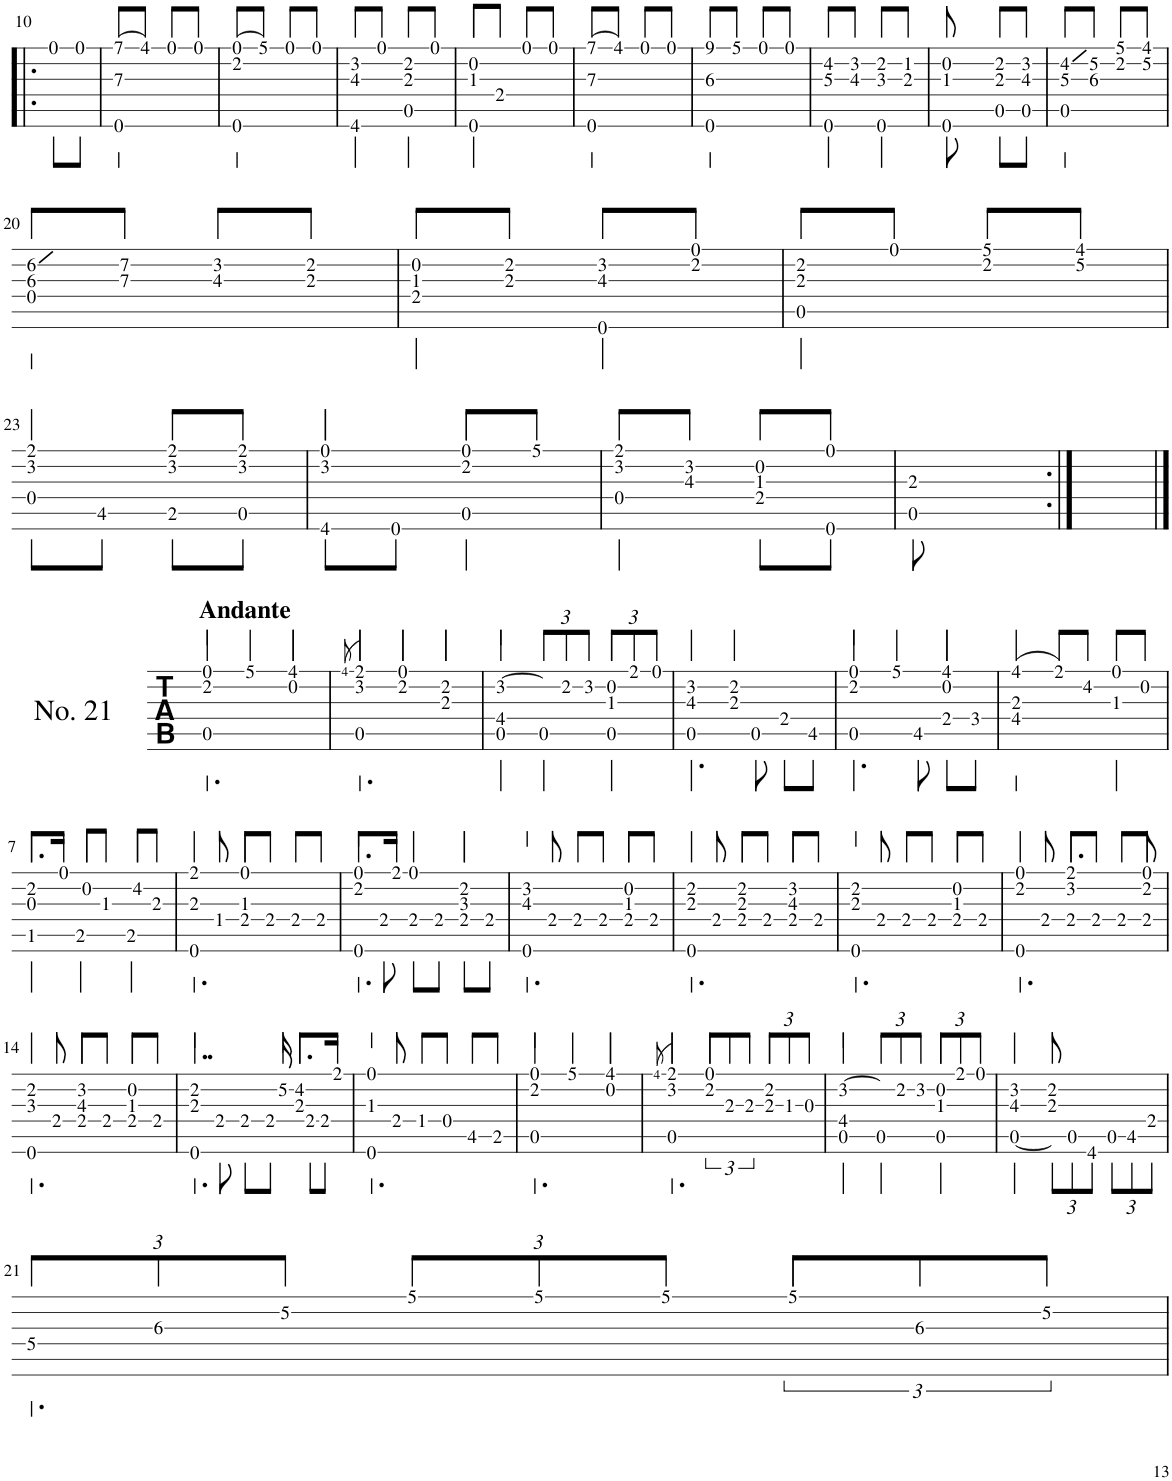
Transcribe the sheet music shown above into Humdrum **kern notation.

**kern
*part1
*staff1
*I"Guitar
*I'Guit.
!!LO:PB:g=z
*
*k[f#c#g#]
*M2/4
=10!|:
8e\L
8e\J
=11
*^
(8b/L	2EE\ 2d\
8g#/J)	.
8e/L	.
8e/J	.
=12	=12
(8e/L	2EE\ 2c#\
8a/J)	.
8e/L	.
8e/J	.
=13	=13
8d/L	4GG#\ 4B\
8e/J	.
8c#/L	4AA\ 4A\
8e/J	.
=14	=14
*	*^
4B/	4EE\	8G#/L
.	.	8E/J
8e/L	4r	4r
8e/J	.	.
*	*v	*v
=15	=15
(8b/L	2EE\ 2d\
8g#/J)	.
8e/L	.
8e/J	.
=16	=16
8cc#/L	2EE\ 2c#\
8a/J	.
8e/L	.
8e/J	.
=17	=17
8B#X/ 8d#X/L	4EE\
8Bn/ 8dn/J	.
8A#X/ 8c#/L	4EE\
8An/ 8cn/J	.
=18	=18
8G#/ 8B/	8EE\
8r	8r
8A/ 8c#/L	8AA\L
8B/ 8d/J	8AA\J
=19	=19
8B#X/ 8d#X/L	2AA\
8c#/ 8e/J	.
8c#/ 8a/L	.
8e/ 8g#/J	.
!!LO:LB:g=z	!!
=20	=20
8c#/ 8e#X/L	2Dn\
8dn/ 8f#/J	.
8Bn/ 8d/L	.
8A/ 8c#/J	.
=21	=21
8G#/ 8B/L	4E\
8A/ 8c#/J	.
8B/ 8d/L	4EE\
8c#/ 8e/J	.
=22	=22
8A/ 8c#/L	4AA\
8e/J	.
8c#/ 8a/L	4r
8e/ 8g#/J	.
!!LO:LB:g=z	!!
=23	=23
4d/ 4f#/	8D\L
.	8C#\J
8d/ 8f#/L	8BB\L
8d/ 8f#/J	8AA\J
=24	=24
*	*^
4e/	8GG#\L	4d/
.	8EE\J	.
8e/L	4AA\	4c#/
8a/J	.	.
*	*v	*v
=25	=25
8d/ 8f#/L	4D\
8B/ 8d/J	.
8G#/ 8B/L	8E\L
8e/J	8EE\J
*v	*v
=26
8AA\ 8A\
8r
=27:|!
4r
!!LO:LB:g=z
==1
*stria6
*M3/4
*^
*	*^
!LO:TX:a:t=No. 21	!	!
!LO:TX:a:B:t=Andante	!	!
4e/	2.AA\	2c#/
4a/	.	.
4g#/	.	4B/
=2	=2	=2
(8qg#/	.	.
4f#/)	2.AA\	4d/
4e/	.	4c#/
4c#/	.	4A/
=3	=3	=3
[4d/	4AA\	2F#/
*Xbrackettup	*	*
12d/L]	4AA\	.
12c#/	.	.
12d/J	.	.
12B/L	4AA\	4G#/
12f#/	.	.
12e/J	.	.
*	*v	*v
=4	=4
4B/ 4d/	4.AA\
4A/ 4c#/	.
.	8AA\
4r	8E\L
.	8C#\J
=5	=5
*	*^
4e/	4.AA\	2c#/
4a/	.	.
.	8C#\	.
4g#/	8E\L	4B/
.	8E#X\J	.
*	*v	*v
=6	=6
(4g#/	2F#\ 2A\
8f#/L)	.
8d#X/J	.
8e/L	4G#\
8B/J	.
!!LO:LB:g=z	!!
=7	=7
*	*^
8.c#/L	4AA#X\	4F##X/
16e/Jk	.	.
4B/	4BB\	8BB/L
.	.	8G#/J
4d#X/	4BB\	8BB/L
.	.	8An/J
=8	=8	=8
4A/ 4f#/	2.EE\	8r
.	.	8D#X/
4G#/ 4e/	.	8E/L
.	.	8E/J
4r	.	8E/L
.	.	8E/J
=9	=9	=9
*	*	*^
8.e/L	2.EE\	2c#/	8r
.	.	.	8E\
16f#/Jk	.	.	.
4e/	.	.	8E\L
.	.	.	8E\J
4c#/	.	4A#X/	8E\L
.	.	.	8E\J
*	*	*v	*v
=10	=10	=10
2B/ 2d/	2.EE\	8r
.	.	8E/
.	.	8E/L
.	.	8E/J
4G#/ 4B/	.	8E/L
.	.	8E/J
=11	=11	=11
4A/ 4c#/	2.EE\	8r
.	.	8E/
4A/ 4c#/	.	8E/L
.	.	8E/J
4B/ 4d/	.	8E/L
.	.	8E/J
=12	=12	=12
2A/ 2c#/	2.EE\	8r
.	.	8E/
.	.	8E/L
.	.	8E/J
4G#/ 4B/	.	8E/L
.	.	8E/J
=13	=13	=13
4c#/ 4e/	2.EE\	8r
.	.	8E/
4.d/ 4.f#/	.	8E/L
.	.	8E/J
.	.	8E/L
8c#/ 8e/	.	8E/J
!!LO:LB:g=z	!!	!!
=14	=14	=14
4A#X/ 4c#/	2.EE\	8r
.	.	8E/
4B/ 4d/	.	8E/L
.	.	8E/J
4G#/ 4B/	.	8E/L
.	.	8E/J
=15	=15	=15
*	*	*^
4..c#/	2.EE\	2A/	8r
.	.	.	8E\
.	.	.	8E\L
.	.	.	8E\J
16e/	.	.	.
8.d#X/L	.	4A/	8E\L
.	.	.	8E\J
16f#/Jk	.	.	.
*	*	*v	*v
=16	=16	=16
2G#/ 2e/	2.EE\	8r
.	.	8E/
.	.	8D#X/L
.	.	8Dn/J
4r	.	8C#/L
.	.	8BB/J
=17	=17	=17
4e/	2.AA\	2c#/
4a/	.	.
4g#/	.	4B/
=18	=18	=18
(8qg#/	.	.
4f#/)	2.AA\	4d/
*	*	*brackettup
4e/	.	12c#/L
.	.	12A/
.	.	12A/J
*	*	*Xbrackettup
4c#/	.	12A/L
.	.	12G#/
.	.	12Gn/J
=19	=19	=19
[4d/	4AA\	2F#/
12d/L]	4AA\	.
12c#/	.	.
12d/J	.	.
12B/L	4AA\	4G#/
12f#/	.	.
12e/J	.	.
*	*v	*v
=20	=20
4B/ 4d/	[4AA\
8A/ 8c#/	12AA\L]
.	12AA\
8r	.
.	12GG#\J
4r	12AA\L
.	12C#\
.	12E\J
!!LO:LB:g=z	!!
=21	=21
*	*^
12Gn/L	2.G\	2ryy
12c#/	.	.
12e/J	.	.
12a/L	.	.
12a/	.	.
12a/J	.	.
*	*	*brackettup
4a/	.	12a/L
.	.	12c#/
.	.	12e/J
*v	*v	*v
=
*-
